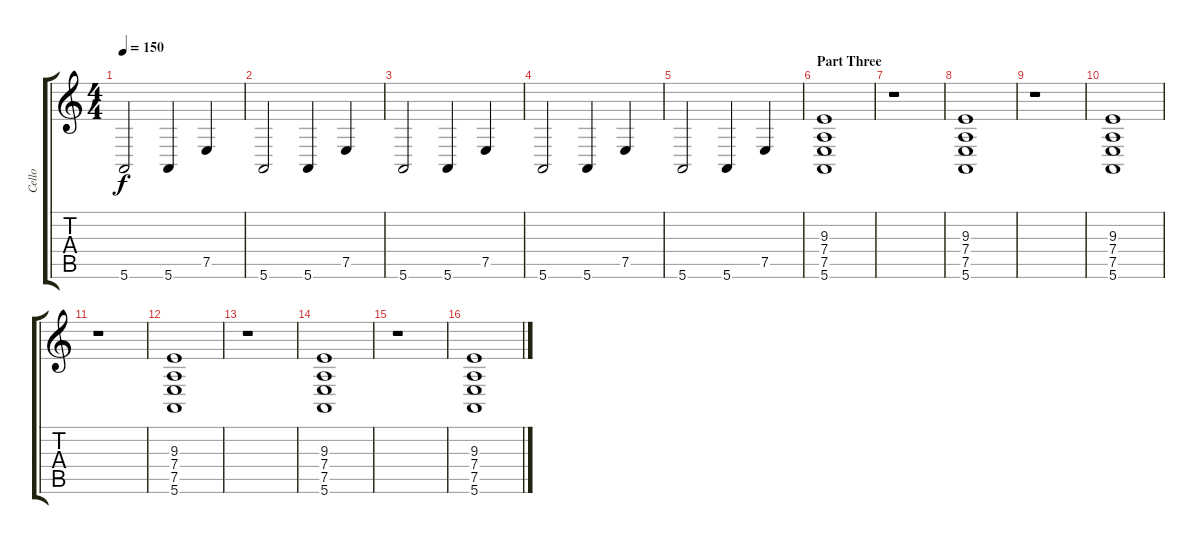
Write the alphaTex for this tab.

\track ("Cello" "Cello") {instrument cello}
\staff {score tabs}
\tuning (E4 B3 G3 D3 A2 E2) {hide}
\ts (4 4)
\tempo 150
\clef g2
\ks c
5.6.2{dy f} 5.6.4 7.5.4 |
5.6.2 5.6.4 7.5.4 |
5.6.2 5.6.4 7.5.4 |
5.6.2 5.6.4 7.5.4 |
5.6.2 5.6.4 7.5.4 |
\section ("" "Part Three")
(9.3 7.4 7.5 5.6).1 |
r.1 |
(9.3 7.4 7.5 5.6).1 |
r.1 |
(9.3 7.4 7.5 5.6).1 |
r.1 |
(9.3 7.4 7.5 5.6).1 |
r.1 |
(9.3 7.4 7.5 5.6).1 |
r.1 |
(9.3 7.4 7.5 5.6).1
